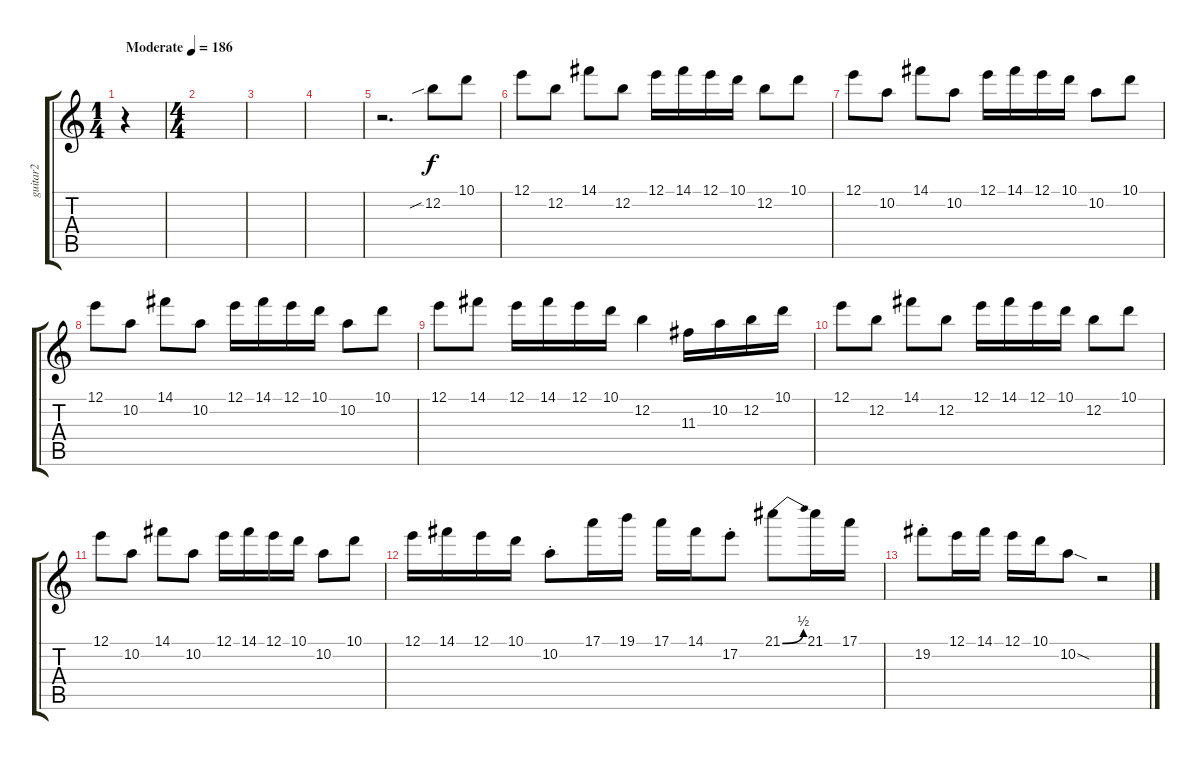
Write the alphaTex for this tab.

\track ("guitar2" "guitar2") {instrument overdrivenguitar}
\staff {score tabs}
\tuning (E4 B3 G3 D3 A2 E2) {hide}
\ts (1 4)
\tempo (186 "Moderate")
\clef g2
\ks c
r.4{dy f instrument overdrivenguitar} |
\ts (4 4)
|
|
|
r.2{d} 12.2{sib}.8 10.1.8 |
12.1.8 12.2.8 14.1.8 12.2.8 12.1.16 14.1.16 12.1.16 10.1.16 12.2.8 10.1.8 |
12.1.8 10.2.8 14.1.8 10.2.8 12.1.16 14.1.16 12.1.16 10.1.16 10.2.8 10.1.8 |
12.1.8 10.2.8 14.1.8 10.2.8 12.1.16 14.1.16 12.1.16 10.1.16 10.2.8 10.1.8 |
12.1.8 14.1.8 12.1.16 14.1.16 12.1.16 10.1.16 12.2.4 11.3.16 10.2.16 12.2.16 10.1.16 |
12.1.8 12.2.8 14.1.8 12.2.8 12.1.16 14.1.16 12.1.16 10.1.16 12.2.8 10.1.8 |
12.1.8 10.2.8 14.1.8 10.2.8 12.1.16 14.1.16 12.1.16 10.1.16 10.2.8 10.1.8 |
12.1.16 14.1.16 12.1.16 10.1.16 10.2{st}.8 17.1.16 19.1.16 17.1.16 14.1.16 17.2{st}.8 21.1{be (bend 0 0 60 2)}.8 21.1.16 17.1.16 |
19.2{st}.8 12.1.16 14.1.16 12.1.16 10.1.16 10.2{sod}.8 r.2
